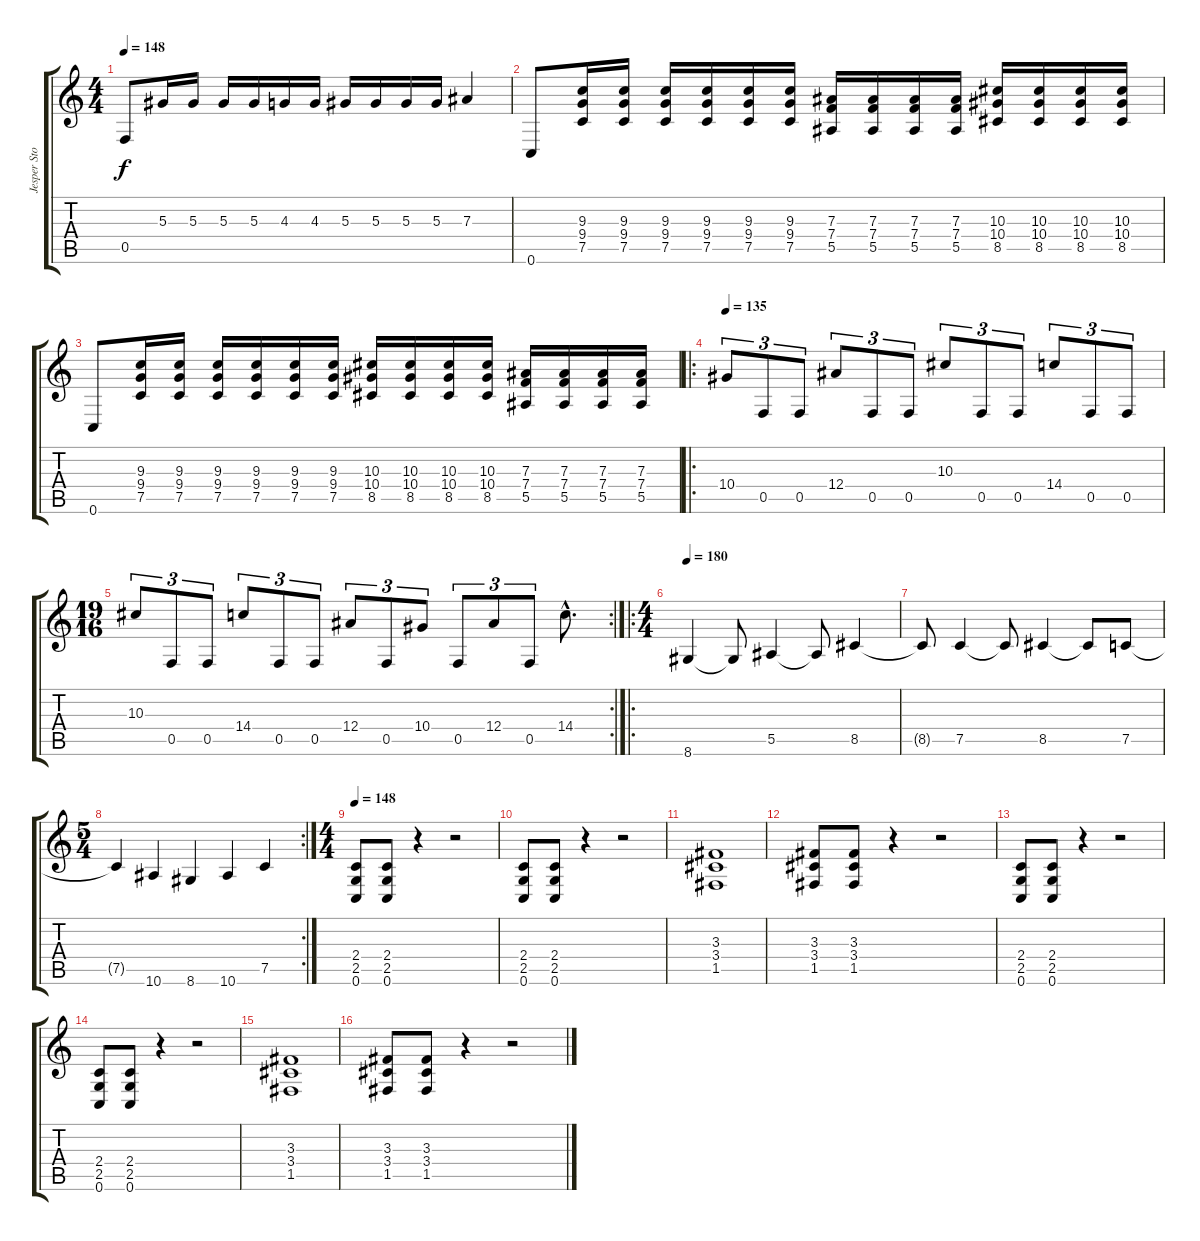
\track ("Jesper Stormblad" "Jesper Sto") {instrument distortionguitar}
\staff {score tabs}
\tuning (C4 G3 Eb3 Bb2 F2 C2) {hide}
\ts (4 4)
\tempo 148
\clef g2
\ks c
0.5.8{dy f} 5.3.16 5.3.16 5.3.16 5.3.16 4.3.16 4.3.16 5.3.16 5.3.16 5.3.16 5.3.16 7.3.4 |
0.6.8 (9.3 9.4 7.5).16 (9.3 9.4 7.5).16 (9.3 9.4 7.5).16 (9.3 9.4 7.5).16 (9.3 9.4 7.5).16 (9.3 9.4 7.5).16 (7.3 7.4 5.5).16 (7.3 7.4 5.5).16 (7.3 7.4 5.5).16 (7.3 7.4 5.5).16 (10.3 10.4 8.5).16 (10.3 10.4 8.5).16 (10.3 10.4 8.5).16 (10.3 10.4 8.5).16 |
0.6.8 (9.3 9.4 7.5).16 (9.3 9.4 7.5).16 (9.3 9.4 7.5).16 (9.3 9.4 7.5).16 (9.3 9.4 7.5).16 (9.3 9.4 7.5).16 (10.3 10.4 8.5).16 (10.3 10.4 8.5).16 (10.3 10.4 8.5).16 (10.3 10.4 8.5).16 (7.3 7.4 5.5).16 (7.3 7.4 5.5).16 (7.3 7.4 5.5).16 (7.3 7.4 5.5).16 |
\ro
\tempo 135
10.4.8{tu (3 2)} 0.5.8{tu (3 2)} 0.5.8{tu (3 2)} 12.4.8{tu (3 2)} 0.5.8{tu (3 2)} 0.5.8{tu (3 2)} 10.3.8{tu (3 2)} 0.5.8{tu (3 2)} 0.5.8{tu (3 2)} 14.4.8{tu (3 2)} 0.5.8{tu (3 2)} 0.5.8{tu (3 2)} |
\rc 2
\ts (19 16)
10.3.8{tu (3 2)} 0.5.8{tu (3 2)} 0.5.8{tu (3 2)} 14.4.8{tu (3 2)} 0.5.8{tu (3 2)} 0.5.8{tu (3 2)} 12.4.8{tu (3 2)} 0.5.8{tu (3 2)} 10.4.8{tu (3 2)} 0.5.8{tu (3 2)} 12.4.8{tu (3 2)} 0.5.8{tu (3 2)} 14.4{hac}.8{d} |
\ro
\ts (4 4)
\tempo 180
8.6.4 8.6{t}.8 5.5.4 5.5{t}.8 8.5.4 |
8.5{t}.8 7.5.4 7.5{t}.8 8.5.4 8.5{t}.8 7.5.8 |
\rc 2
\ts (5 4)
7.5{t}.4 10.6.4 8.6.4 10.6.4 7.5.4 |
\ts (4 4)
\tempo 148
(2.4 2.5 0.6).8 (2.4 2.5 0.6).8 r.4 r.2 |
(2.4 2.5 0.6).8 (2.4 2.5 0.6).8 r.4 r.2 |
(3.3 3.4 1.5).1 |
(3.3 3.4 1.5).8 (3.3 3.4 1.5).8 r.4 r.2 |
(2.4 2.5 0.6).8 (2.4 2.5 0.6).8 r.4 r.2 |
(2.4 2.5 0.6).8 (2.4 2.5 0.6).8 r.4 r.2 |
(3.3 3.4 1.5).1 |
(3.3 3.4 1.5).8 (3.3 3.4 1.5).8 r.4 r.2
